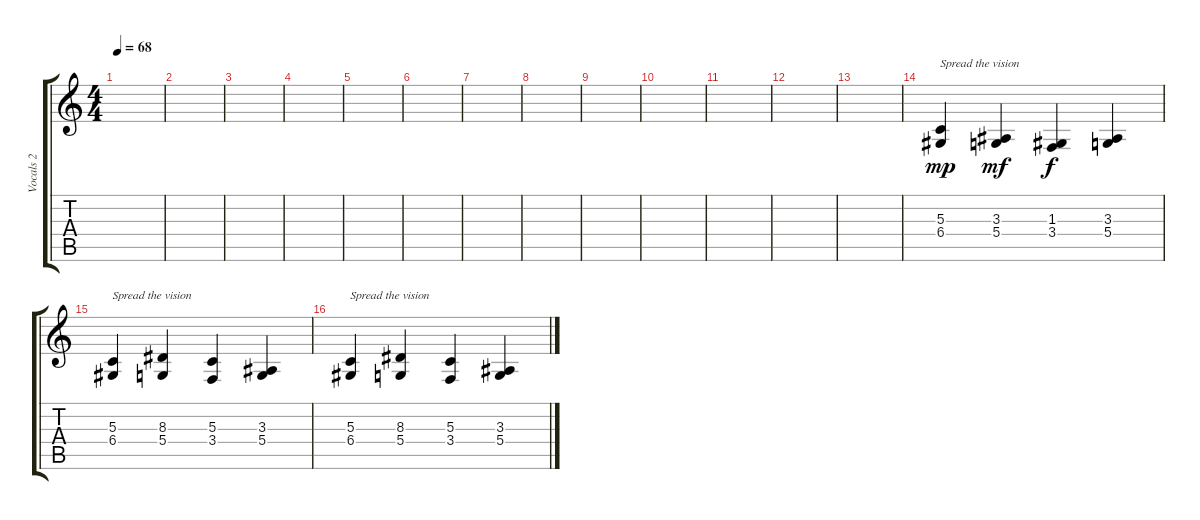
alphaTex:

\track ("Vocals 2" "Vocals 2") {instrument frenchhorn}
\staff {score tabs}
\tuning (E4 B3 G3 D3 A2 E2) {hide}
\ts (4 4)
\tempo 68
\clef g2
\ks c
|
|
|
|
\section ("" "")
|
|
|
|
|
|
|
|
\section ("" "")
|
(5.3 6.4).4{txt "Spread the vision" dy mp} (3.3 5.4).4{dy mf} (1.3 3.4).4{dy f} (3.3 5.4).4 |
(5.3 6.4).4{txt "Spread the vision"} (8.3 5.4).4 (5.3 3.4).4 (3.3 5.4).4 |
(5.3 6.4).4{txt "Spread the vision"} (8.3 5.4).4 (5.3 3.4).4 (3.3 5.4).4
